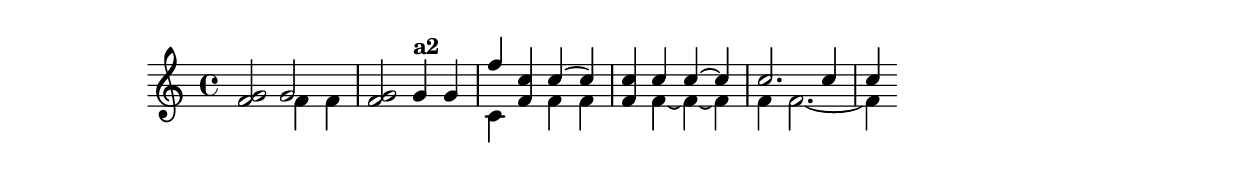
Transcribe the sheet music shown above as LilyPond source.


\header {
    texidoc ="The new part combiner stays apart from:
@itemize @bullet
@item different durations,
@item different articulations (taking into account only slur/beam/tie), and
@item wide pitch ranges.
@end itemize
"
    }

\version "2.1.22"

vone = \notes \relative a' { g2 g    g  g4 g f' c c( c) c c  c ~ c
			     c2. c4   c
			 }
vtwo = \notes \relative a' { f2 f4 f f2 g4 g c, f f  f  f f~ f ~ f
			     f4 f2. ~ f4

			 }

\score {
   \partcombine \vone \vtwo
}
 
